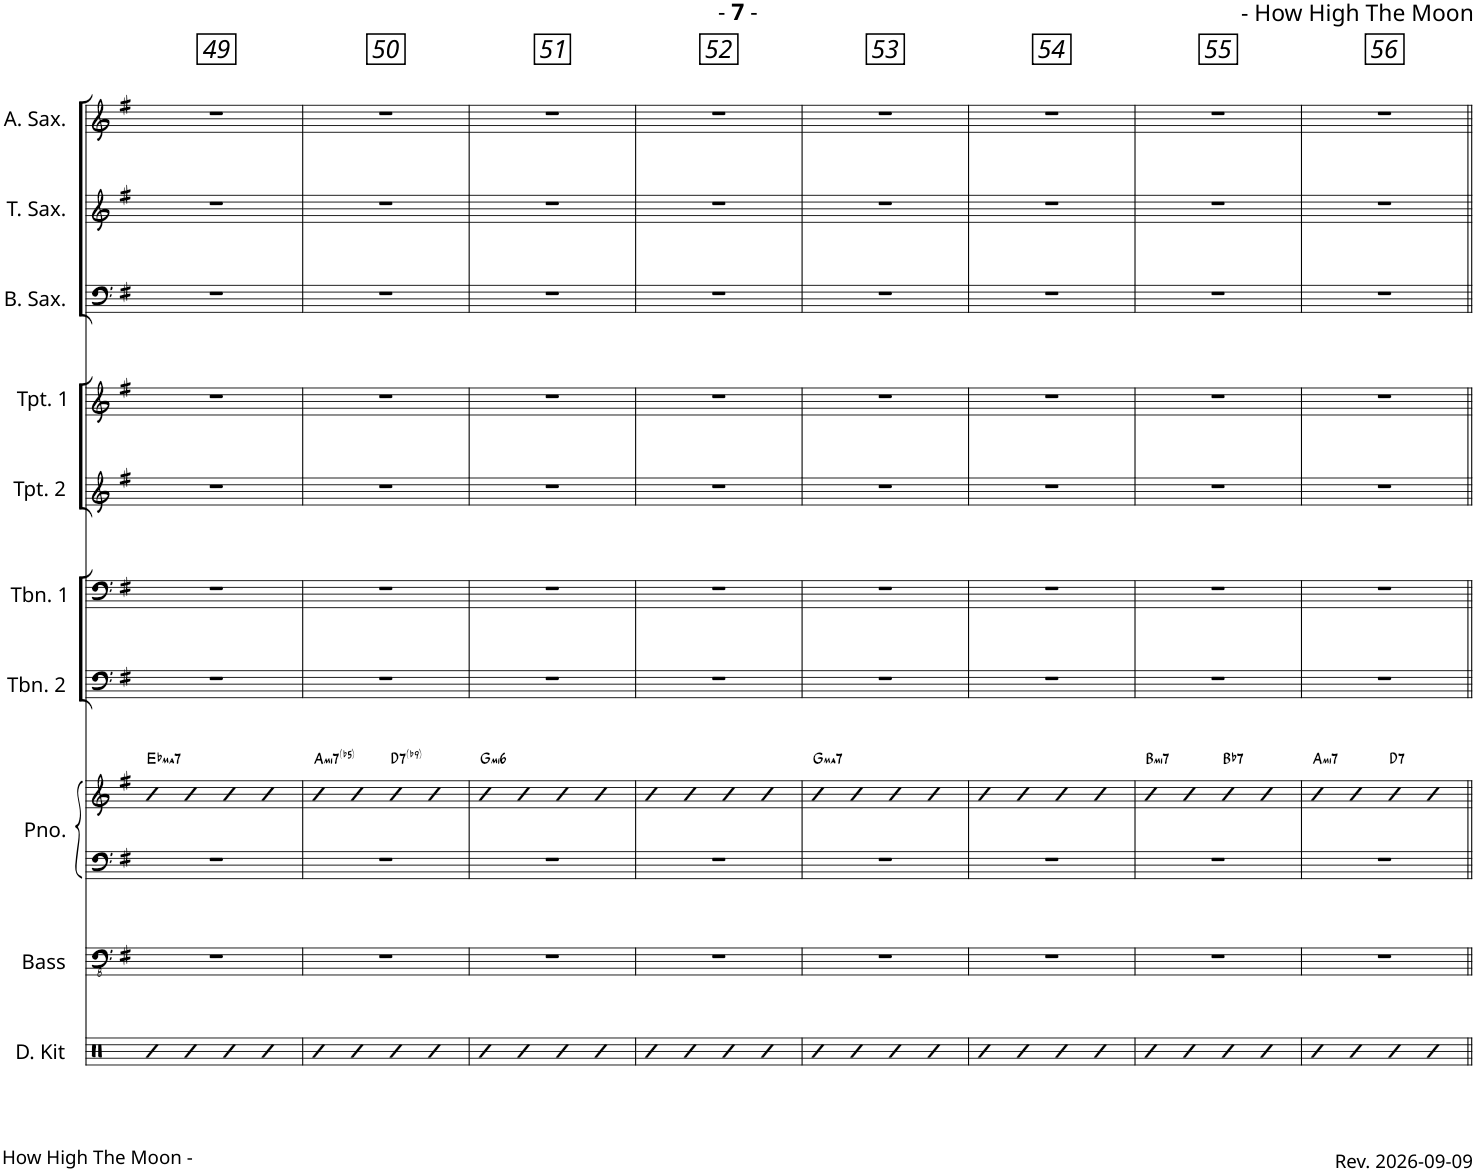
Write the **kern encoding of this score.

**kern	**kern	**kern	**kern	**harte	**kern	**kern	**kern	**kern	**kern	**kern	**kern
*part10	*part9	*part8	*part8	*part8	*part7	*part6	*part5	*part4	*part3	*part2	*part1
*staff11	*staff10	*staff9	*staff8	*	*staff7	*staff6	*staff5	*staff4	*staff3	*staff2	*staff1
*I"Drum Kit	*I"Acoustic Bass	*I"Piano	*	*	*I"Trombone 2	*I"Trombone 1	*I"Trumpet 2	*I"Trumpet 1	*I"Baritone Sax	*I"Tenor Sax	*I"Alto Sax
*I'D. Kit	*I'Bass	*I'Pno.	*	*	*I'Tbn. 2	*I'Tbn. 1	*I'Tpt. 2	*I'Tpt. 1	*I'B. Sax.	*I'T. Sax.	*I'A. Sax.
!!LO:PB:g=z
*clefX	*clefFv4	*clefF4	*clefG2	*	*clefF4	*clefF4	*clefG2	*clefG2	*clefF4	*clefG2	*clefG2
*	*	*	*	*	*	*	*Trd1c2	*Trd1c2	*Trd12c21	*Trd8c14	*Trd5c9
*k[]	*k[f#]	*k[f#]	*k[f#]	*	*k[f#]	*k[f#]	*k[f#]	*k[f#]	*k[f#]	*k[f#]	*k[f#]
*M4/4	*M4/4	*M4/4	*M4/4	*	*M4/4	*M4/4	*M4/4	*M4/4	*M4/4	*M4/4	*M4/4
=49	=49	=49	=49	=49	=49	=49	=49	=49	=49	=49	=49
!	!	!	!	!LO:H:kt=ma7	!	!	!	!	!	!	!
4R	1r	1r	4bn	Eb:maj7	1r	1r	1r	1r	1r	1r	1r
4R	.	.	4b	.	.	.	.	.	.	.	.
4R	.	.	4b	.	.	.	.	.	.	.	.
4R	.	.	4b	.	.	.	.	.	.	.	.
=50	=50	=50	=50	=50	=50	=50	=50	=50	=50	=50	=50
!	!	!	!	!LO:H:kt=mi7(b5)	!	!	!	!	!	!	!
4R	1r	1r	4b	A:hdim7	1r	1r	1r	1r	1r	1r	1r
4R	.	.	4b	.	.	.	.	.	.	.	.
!	!	!	!	!LO:H:kt=7	!	!	!	!	!	!	!
4R	.	.	4b	D:7(b9)	.	.	.	.	.	.	.
4R	.	.	4b	.	.	.	.	.	.	.	.
=51	=51	=51	=51	=51	=51	=51	=51	=51	=51	=51	=51
!	!	!	!	!LO:H:kt=mi6	!	!	!	!	!	!	!
4R	1r	1r	4bn	G:min6	1r	1r	1r	1r	1r	1r	1r
4R	.	.	4b	.	.	.	.	.	.	.	.
4R	.	.	4b	.	.	.	.	.	.	.	.
4R	.	.	4b	.	.	.	.	.	.	.	.
=52	=52	=52	=52	=52	=52	=52	=52	=52	=52	=52	=52
4R	1r	1r	4b	.	1r	1r	1r	1r	1r	1r	1r
4R	.	.	4b	.	.	.	.	.	.	.	.
4R	.	.	4b	.	.	.	.	.	.	.	.
4R	.	.	4b	.	.	.	.	.	.	.	.
=53	=53	=53	=53	=53	=53	=53	=53	=53	=53	=53	=53
!	!	!	!	!LO:H:kt=ma7	!	!	!	!	!	!	!
4R	1r	1r	4b	G:maj7	1r	1r	1r	1r	1r	1r	1r
4R	.	.	4b	.	.	.	.	.	.	.	.
4R	.	.	4b	.	.	.	.	.	.	.	.
4R	.	.	4b	.	.	.	.	.	.	.	.
=54	=54	=54	=54	=54	=54	=54	=54	=54	=54	=54	=54
4R	1r	1r	4b	.	1r	1r	1r	1r	1r	1r	1r
4R	.	.	4b	.	.	.	.	.	.	.	.
4R	.	.	4b	.	.	.	.	.	.	.	.
4R	.	.	4b	.	.	.	.	.	.	.	.
=55	=55	=55	=55	=55	=55	=55	=55	=55	=55	=55	=55
!	!	!	!	!LO:H:kt=mi7	!	!	!	!	!	!	!
4R	1r	1r	4b	B:min7	1r	1r	1r	1r	1r	1r	1r
4R	.	.	4b	.	.	.	.	.	.	.	.
!	!	!	!	!LO:H:kt=7	!	!	!	!	!	!	!
4R	.	.	4bn	Bb:7	.	.	.	.	.	.	.
4R	.	.	4b	.	.	.	.	.	.	.	.
=56	=56	=56	=56	=56	=56	=56	=56	=56	=56	=56	=56
!	!	!	!	!LO:H:kt=mi7	!	!	!	!	!	!	!
4R	1r	1r	4b	A:min7	1r	1r	1r	1r	1r	1r	1r
4R	.	.	4b	.	.	.	.	.	.	.	.
!	!	!	!	!LO:H:kt=7	!	!	!	!	!	!	!
4R	.	.	4b	D:7	.	.	.	.	.	.	.
4R	.	.	4b	.	.	.	.	.	.	.	.
=||	=||	=||	=||	=||	=||	=||	=||	=||	=||	=||	=||
*-	*-	*-	*-	*-	*-	*-	*-	*-	*-	*-	*-
